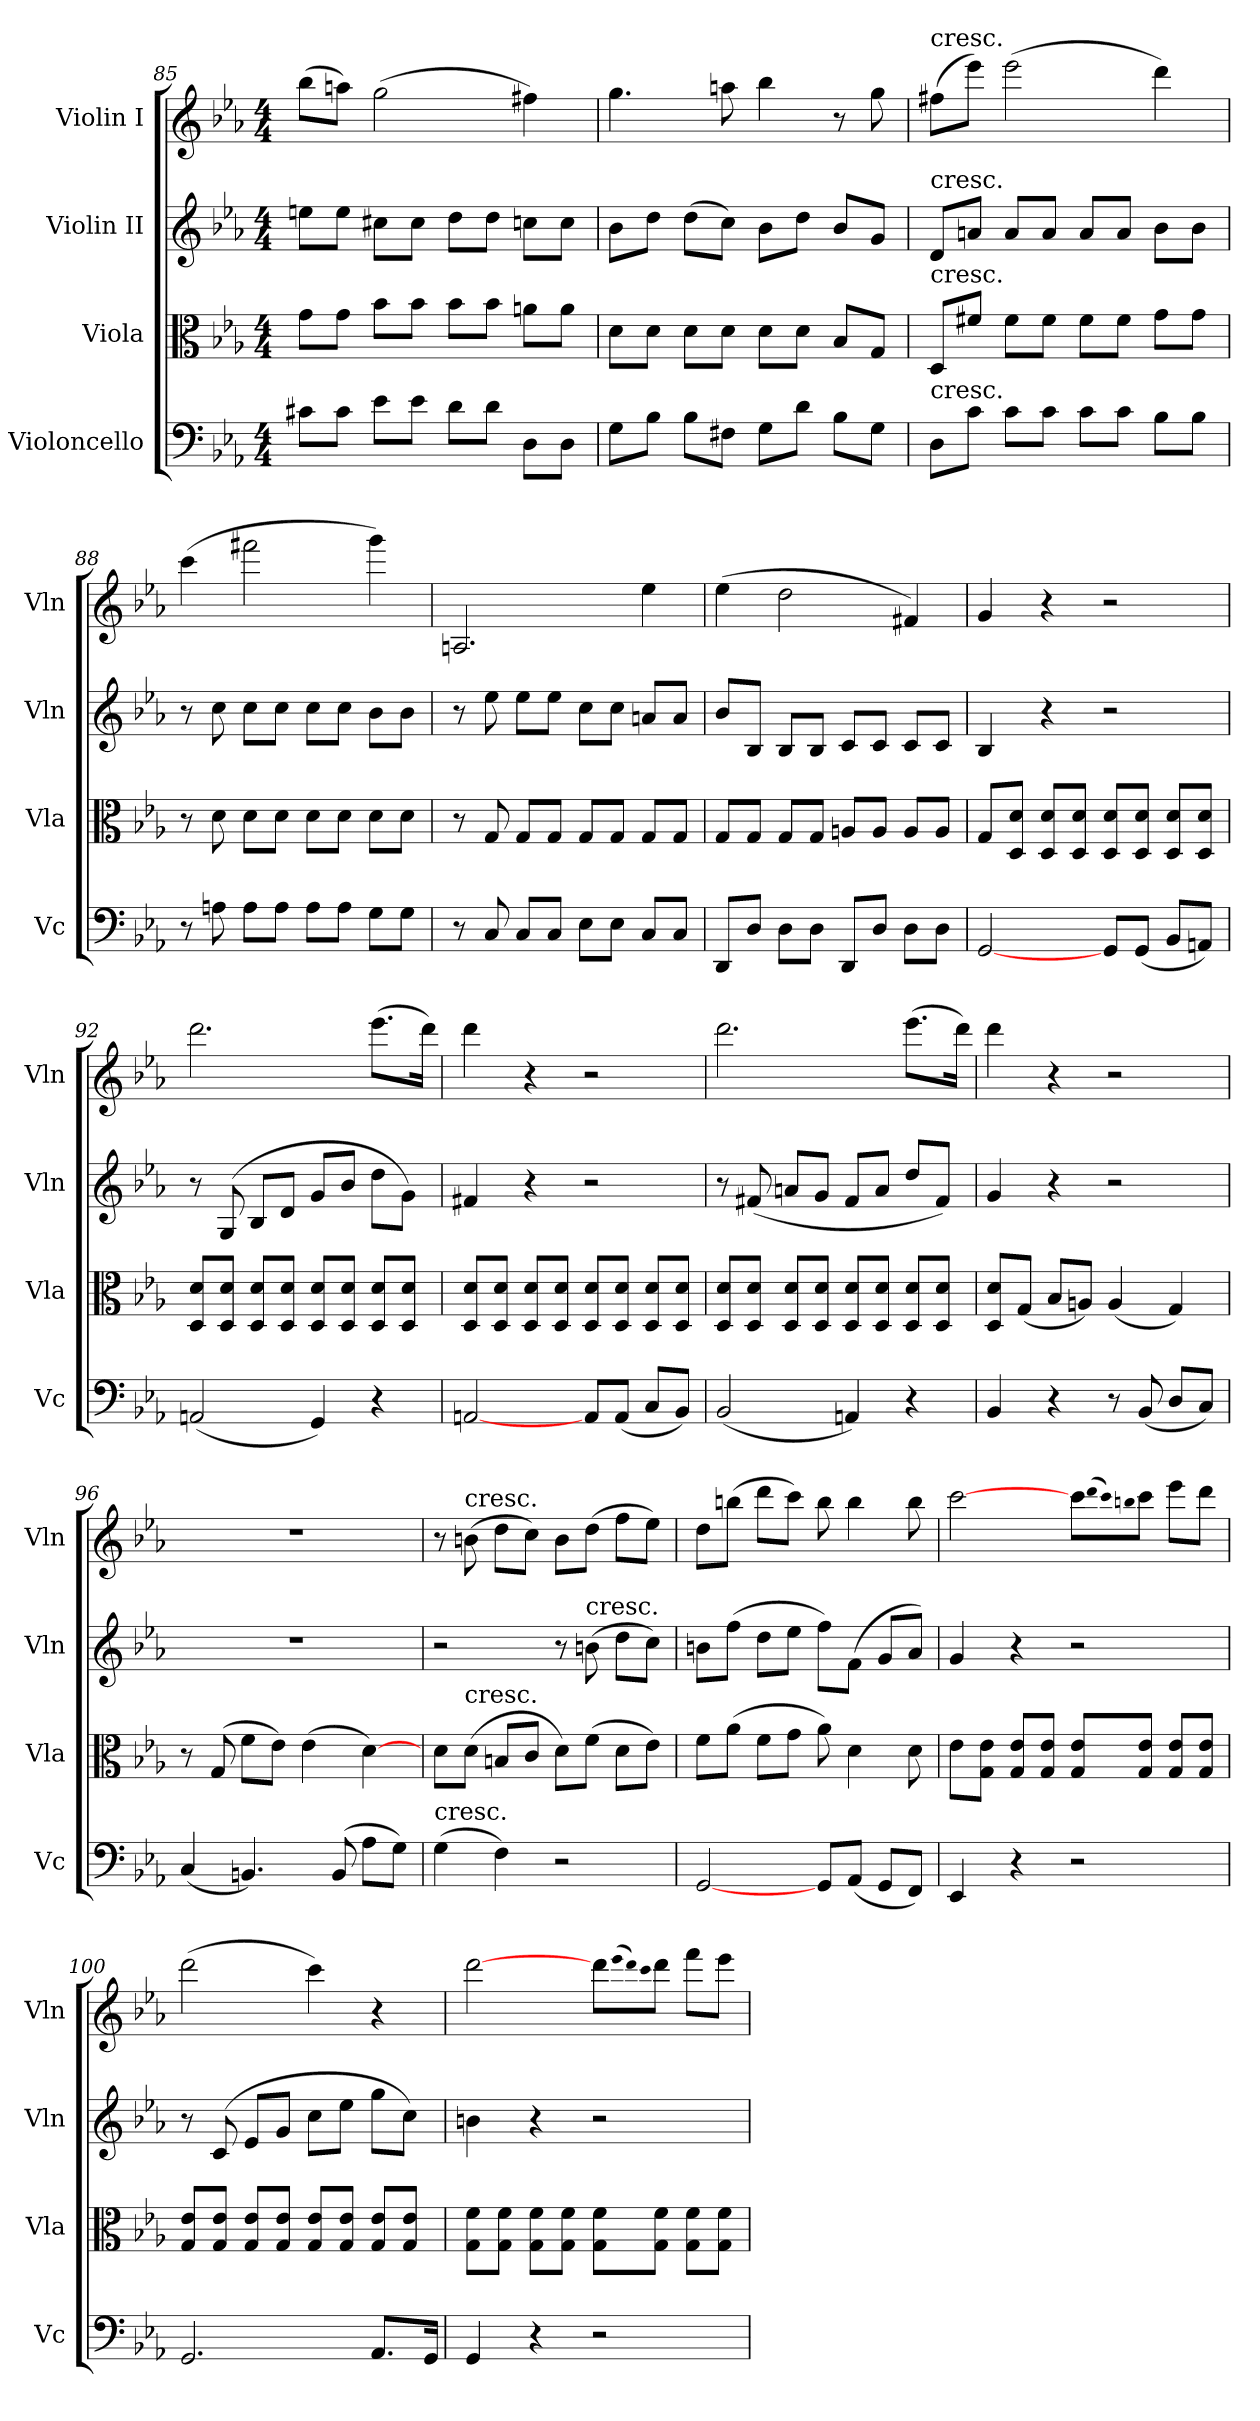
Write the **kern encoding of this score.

**kern	**kern	**kern	**kern
*part4	*part3	*part2	*part1
*staff4	*staff3	*staff2	*staff1
*I"Violoncello	*I"Viola	*I"Violin II	*I"Violin I
*I'Vc	*I'Vla	*I'Vln	*I'Vln
*clefF4	*clefC3	*clefG2	*clefG2
*k[b-e-a-]	*k[b-e-a-]	*k[b-e-a-]	*k[b-e-a-]
*c:	*c:	*c:	*c:
*M4/4	*M4/4	*M4/4	*M4/4
=85	=85	=85	=85
8c#X\L	8g\L	8een\L	(8bb-\L
8c#\J	8g\J	8ee\J	8aan\J)
8e-\L	8b-\L	8cc#X\L	(2gg
8e-\J	8b-\J	8cc#\J	.
8d\L	8b-\L	8dd\L	.
8d\J	8b-\J	8dd\J	.
8D\L	8an\L	8ccn\L	4ff#X)
8D\J	8a\J	8cc\J	.
=86	=86	=86	=86
8G\L	8d\L	8b-\L	4.gg
8B-\J	8d\J	8dd\J	.
8B-\L	8d\L	(8dd\L	.
8F#X\J	8d\J	8cc\J)	8aan
8G\L	8d\L	8b-\L	4bb-
8d\J	8d\J	8dd\J	.
8B-\L	8B-/L	8b-/L	8r
8G\J	8G/J	8g/J	8gg
=87	=87	=87	=87
!	!	!	!LO:TX:a:t=cresc.
!	!	!LO:TX:a:t=cresc.	!
!	!LO:TX:a:t=cresc.	!	!
!LO:TX:a:t=cresc.	!	!	!
8D\L	8D/L	8d/L	(8ff#X\L
8c\J	8f#X/J	8an/J	8eee-\J)
8c\L	8f#\L	8a/L	(2eee-
8c\J	8f#\J	8a/J	.
8c\L	8f#\L	8a/L	.
8c\J	8f#\J	8a/J	.
8B-\L	8g\L	8b-\L	4ddd)
8B-\J	8g\J	8b-\J	.
=88	=88	=88	=88
8r	8r	8r	(4ccc
8An	8d	8cc	.
8A\L	8d\L	8cc\L	2fff#X
8A\J	8d\J	8cc\J	.
8A\L	8d\L	8cc\L	.
8A\J	8d\J	8cc\J	.
8G\L	8d\L	8b-\L	4ggg)
8G\J	8d\J	8b-\J	.
=89	=89	=89	=89
8r	8r	8r	2.An
8C	8G	8ee-	.
8C/L	8G/L	8ee-\L	.
8C/J	8G/J	8ee-\J	.
8E-\L	8G/L	8cc\L	.
8E-\J	8G/J	8cc\J	.
8C/L	8G/L	8an/L	4ee-
8C/J	8G/J	8a/J	.
=90	=90	=90	=90
8DD/L	8G/L	8b-/L	(4ee-
8D/J	8G/J	8B-/J	.
8D\L	8G/L	8B-/L	2dd
8D\J	8G/J	8B-/J	.
8DD/L	8An/L	8c/L	.
8D/J	8A/J	8c/J	.
8D\L	8A/L	8c/L	4f#X)
8D\J	8A/J	8c/J	.
=91	=91	=91	=91
[2GG	8G/L	4B-	4g
.	8D/ 8d/J	.	.
.	8D/ 8d/L	4r	4r
.	8D/ 8d/J	.	.
8GG/L	8D/ 8d/L	2r	2r
(8GG/J	8D/ 8d/J	.	.
8BB-/L	8D/ 8d/L	.	.
8AAn/J)	8D/ 8d/J	.	.
=92	=92	=92	=92
(2AAn	8D/ 8d/L	8r	2.ddd
.	8D/ 8d/J	(8G	.
.	8D/ 8d/L	8B-/L	.
.	8D/ 8d/J	8d/J	.
4GG)	8D/ 8d/L	8g/L	.
.	8D/ 8d/J	8b-/J	.
4r	8D/ 8d/L	8dd\L	(8.eee-\L
.	8D/ 8d/J	8g\J)	.
.	.	.	16ddd\Jk)
=93	=93	=93	=93
[2AAn	8D/ 8d/L	4f#X	4ddd
.	8D/ 8d/J	.	.
.	8D/ 8d/L	4r	4r
.	8D/ 8d/J	.	.
8AA/L	8D/ 8d/L	2r	2r
(8AA/J	8D/ 8d/J	.	.
8C/L	8D/ 8d/L	.	.
8BB-/J)	8D/ 8d/J	.	.
=94	=94	=94	=94
(2BB-	8D/ 8d/L	8r	2.ddd
.	8D/ 8d/J	(8f#X	.
.	8D/ 8d/L	8an/L	.
.	8D/ 8d/J	8g/J	.
4AAn)	8D/ 8d/L	8f#/L	.
.	8D/ 8d/J	8a/J	.
4r	8D/ 8d/L	8dd/L	(8.eee-\L
.	8D/ 8d/J	8f#/J)	.
.	.	.	16ddd\Jk)
=95	=95	=95	=95
4BB-	8D/ 8d/L	4g	4ddd
.	(8G/J	.	.
4r	8B-/L	4r	4r
.	8An/J)	.	.
8r	(4A	2r	2r
(8BB-	.	.	.
8D/L	4G)	.	.
8C/J)	.	.	.
=96	=96	=96	=96
(4C	8r	1r	1r
.	(8G	.	.
4.BBn)	8f\L	.	.
.	8e-\J)	.	.
.	(4e-	.	.
(8BB	.	.	.
8A-\L	[4d)	.	.
8G\J)	.	.	.
=97	=97	=97	=97
!LO:TX:a:t=cresc.	!	!	!
(4G	8d\L	2r	8r
!	!	!	!LO:TX:a:t=cresc.
!	!LO:TX:a:t=cresc.	!	!
.	(8d\J	.	(8bn
4F)	8Bn/L	.	8dd\L
.	8c/J	.	8cc\J)
2r	8d\L)	8r	8b\L
!	!	!LO:TX:a:t=cresc.	!
.	(8f\J	(8bn	(8dd\J
.	8d\L	8dd\L	8ff\L
.	8e-\J)	8cc\J)	8ee-\J)
=98	=98	=98	=98
[2GG	8f\L	8bn\L	8dd\L
.	(8a-\J	(8ff\J	(8bbn\J
.	8f\L	8dd\L	8ddd\L
.	8g\J	8ee-\J	8ccc\J)
8GG/L	8a-)	8ff\L)	8bb
(8AA-/J	4d	(8f\J	4bb
8GG/L	.	8g/L	.
8FF/J)	8d	8a-/J)	8bb
=99	=99	=99	=99
4EE-	8e-\L	4g	[2ccc
.	8G\ 8e-\J	.	.
4r	8G/ 8e-/L	4r	.
.	8G/ 8e-/J	.	.
2r	8G/ 8e-/L	2r	8ccc\L
.	.	.	(qqddd
.	.	.	qqccc)
.	.	.	qqbbn
.	8G/ 8e-/J	.	8ccc\J
.	8G/ 8e-/L	.	8eee-\L
.	8G/ 8e-/J	.	8ddd\J
=100	=100	=100	=100
2.GG	8G/ 8e-/L	8r	(2ddd
.	8G/ 8e-/J	(8c	.
.	8G/ 8e-/L	8e-/L	.
.	8G/ 8e-/J	8g/J	.
.	8G/ 8e-/L	8cc\L	4ccc)
.	8G/ 8e-/J	8ee-\J	.
8.AA-/L	8G/ 8e-/L	8gg\L	4r
.	8G/ 8e-/J	8cc\J)	.
16GG/Jk	.	.	.
=101	=101	=101	=101
4GG	8G\ 8f\L	4bn	[2ddd
.	8G\ 8f\J	.	.
4r	8G\ 8f\L	4r	.
.	8G\ 8f\J	.	.
2r	8G\ 8f\L	2r	8ddd\L
.	.	.	(qqeee-
.	.	.	qqddd)
.	.	.	qqccc
.	8G\ 8f\J	.	8ddd\J
.	8G\ 8f\L	.	8fff\L
.	8G\ 8f\J	.	8eee-\J
=	=	=	=
*-	*-	*-	*-
